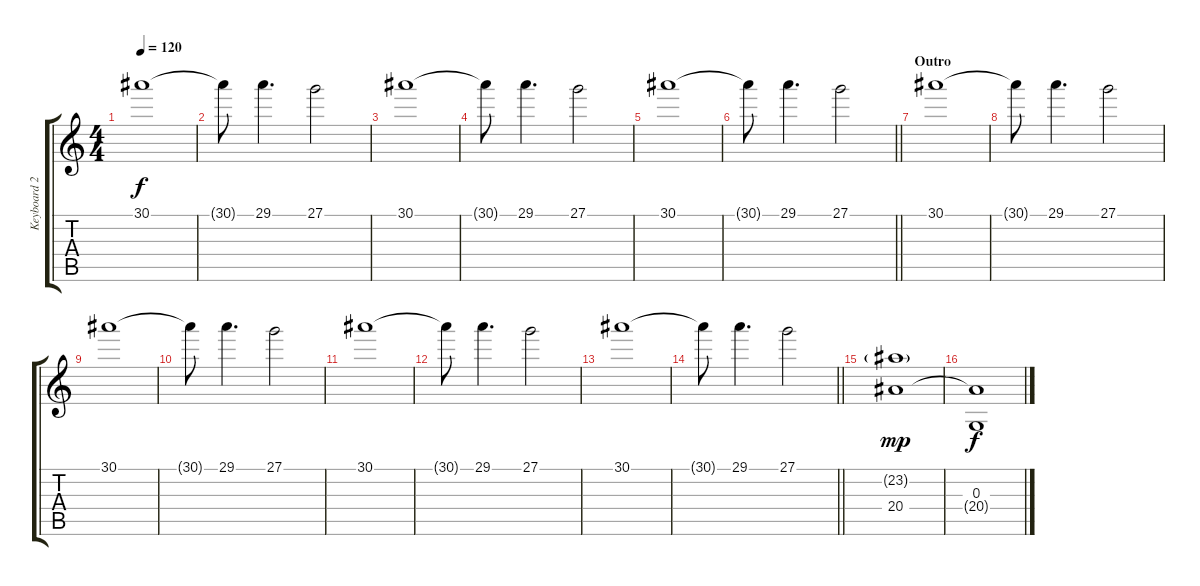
\track ("Keyboard 2" "Keyboard 2") {instrument celesta}
\staff {score tabs}
\tuning (E4 B3 G3 D3 A2 E2) {hide}
\ts (4 4)
\tempo 120
\clef g2
\ks c
30.1.1{dy f} |
30.1{t}.8 29.1.4{d} 27.1.2 |
30.1.1 |
30.1{t}.8 29.1.4{d} 27.1.2 |
30.1.1 |
\barLineRight lightlight
30.1{t}.8 29.1.4{d} 27.1.2 |
\section ("" "Outro")
30.1.1{volume 9 balance 10 instrument stringensemble1} |
30.1{t}.8 29.1.4{d} 27.1.2 |
30.1.1 |
30.1{t}.8 29.1.4{d} 27.1.2 |
30.1.1 |
30.1{t}.8 29.1.4{d} 27.1.2 |
30.1.1 |
\barLineRight lightlight
30.1{t}.8 29.1.4{d} 27.1.2 |
(23.2{g} 20.4).1{dy mp volume 1} |
(0.3 20.4{t}).1{dy f}
